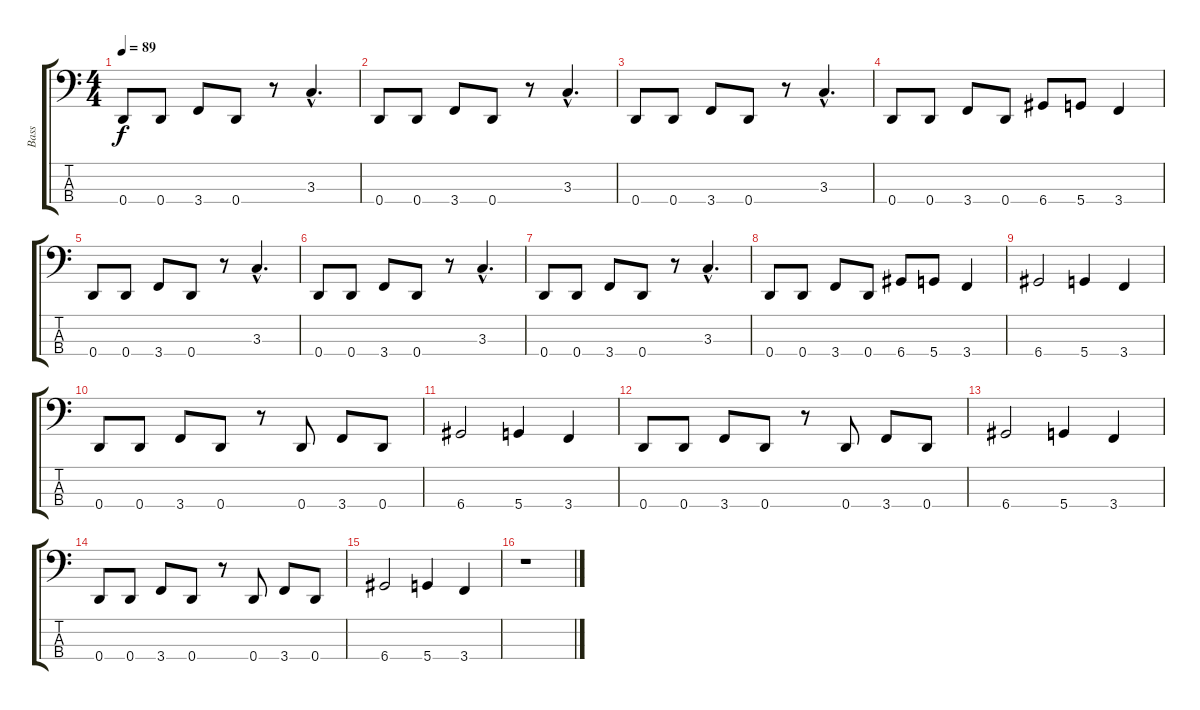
\track ("Bass" "Bass") {instrument electricbasspick}
\staff {score tabs}
\tuning (G2 D2 A1 D1) {hide}
\ts (4 4)
\tempo 89
\clef f4
\ks c
0.4.8{dy f} 0.4.8 3.4.8 0.4.8 r.8 3.3{hac}.4{d} |
0.4.8 0.4.8 3.4.8 0.4.8 r.8 3.3{hac}.4{d} |
0.4.8 0.4.8 3.4.8 0.4.8 r.8 3.3{hac}.4{d} |
0.4.8 0.4.8 3.4.8 0.4.8 6.4.8 5.4.8 3.4.4 |
0.4.8 0.4.8 3.4.8 0.4.8 r.8 3.3{hac}.4{d} |
0.4.8 0.4.8 3.4.8 0.4.8 r.8 3.3{hac}.4{d} |
0.4.8 0.4.8 3.4.8 0.4.8 r.8 3.3{hac}.4{d} |
0.4.8 0.4.8 3.4.8 0.4.8 6.4.8 5.4.8 3.4.4 |
6.4.2 5.4.4 3.4.4 |
0.4.8 0.4.8 3.4.8 0.4.8 r.8 0.4.8 3.4.8 0.4.8 |
6.4.2 5.4.4 3.4.4 |
0.4.8 0.4.8 3.4.8 0.4.8 r.8 0.4.8 3.4.8 0.4.8 |
6.4.2 5.4.4 3.4.4 |
0.4.8 0.4.8 3.4.8 0.4.8 r.8 0.4.8 3.4.8 0.4.8 |
6.4.2 5.4.4 3.4.4 |
r.1
